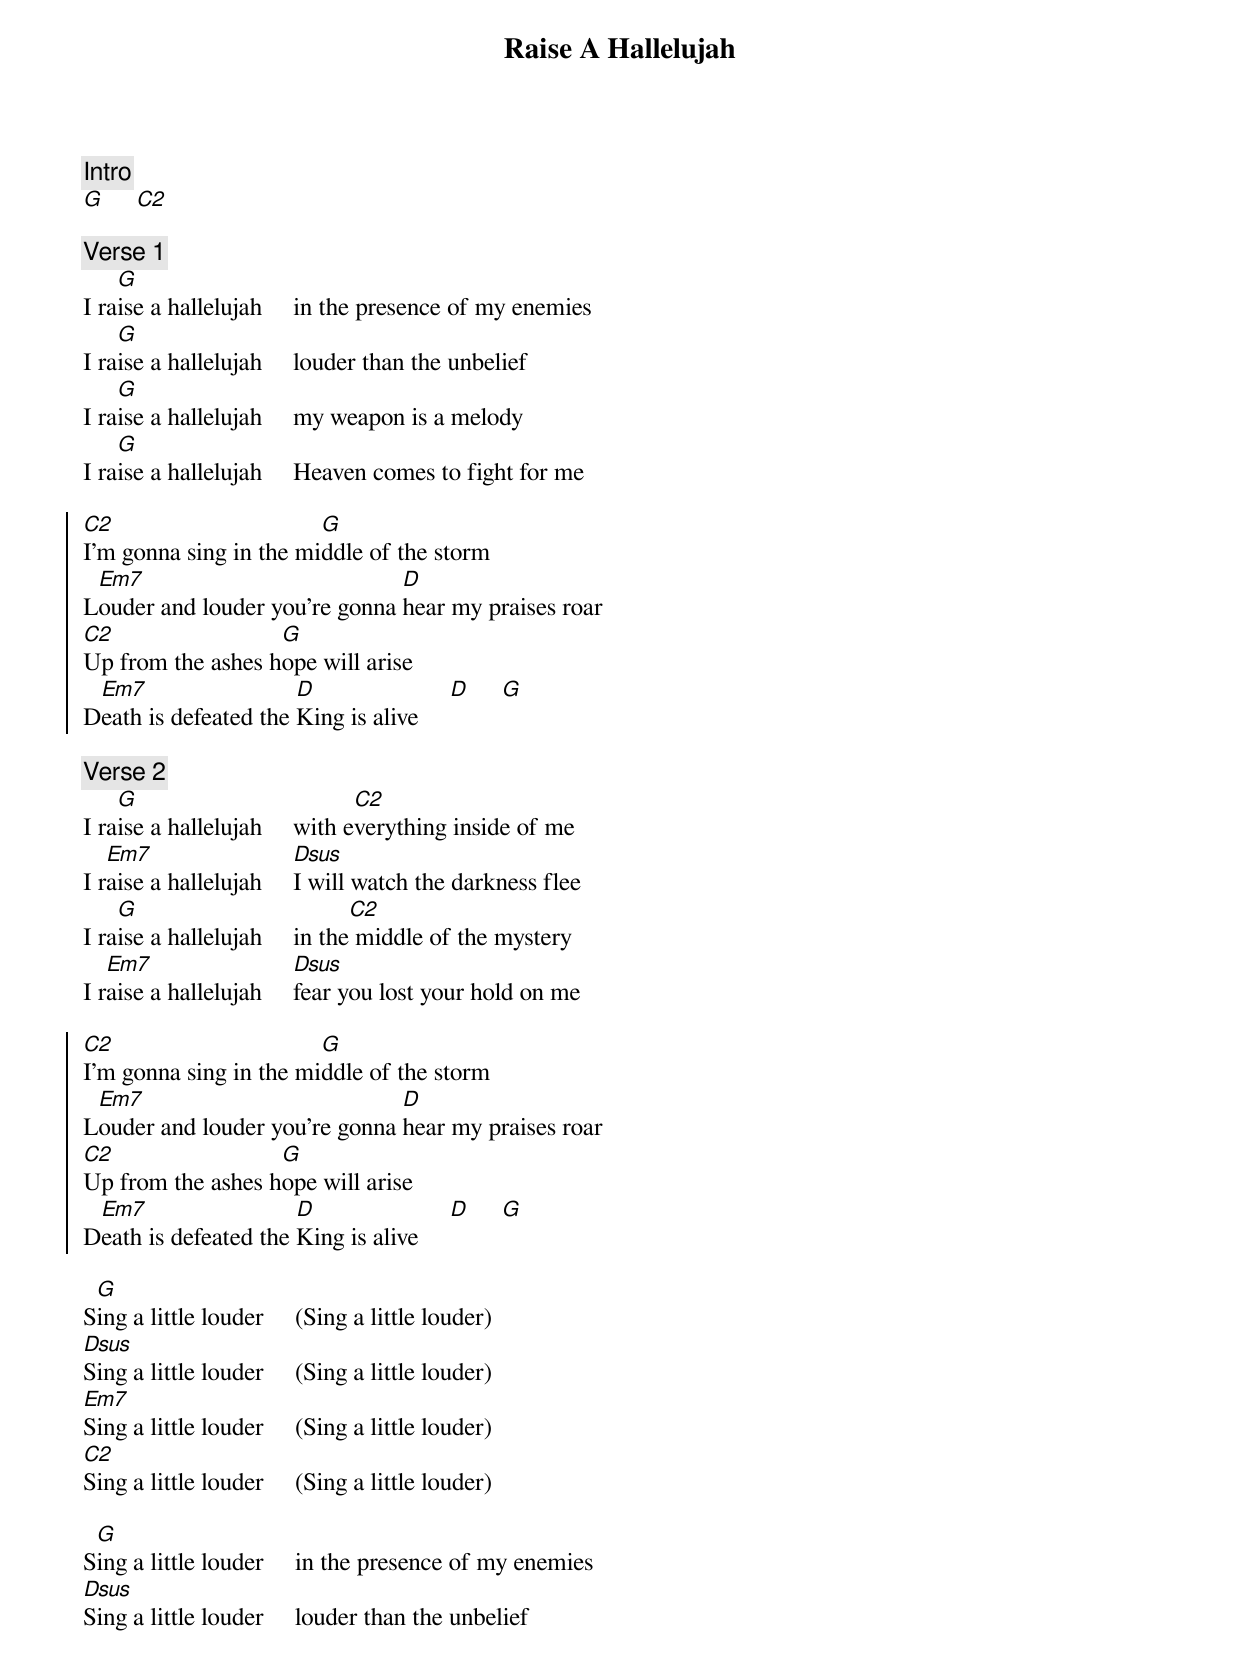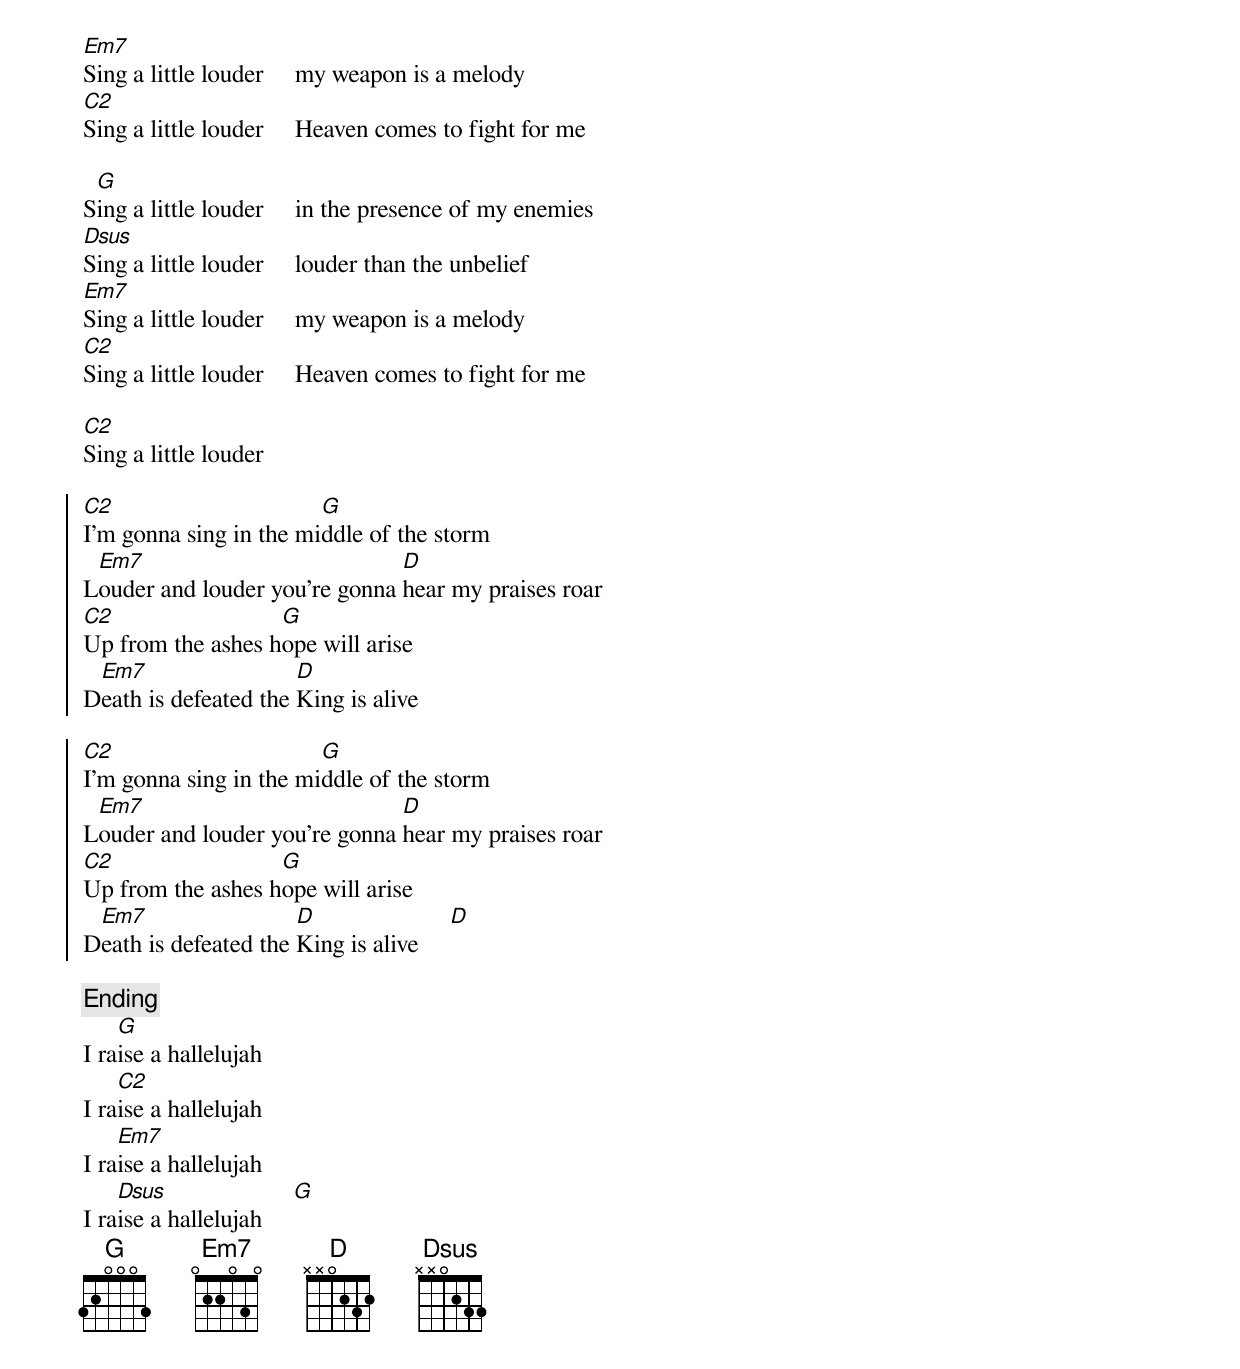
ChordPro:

{title: Raise A Hallelujah}
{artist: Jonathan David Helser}
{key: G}
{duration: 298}
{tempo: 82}
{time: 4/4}
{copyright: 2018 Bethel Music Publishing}

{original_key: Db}
{c: Intro}
[G]     [C2]

{c: Verse 1}
I ra[G]ise a hallelujah     in the presence of my enemies
I ra[G]ise a hallelujah     louder than the unbelief
I ra[G]ise a hallelujah     my weapon is a melody
I ra[G]ise a hallelujah     Heaven comes to fight for me

{soc}
[C2]I’m gonna sing in the mi[G]ddle of the storm
L[Em7]ouder and louder you’re gonna [D]hear my praises roar
[C2]Up from the ashes h[G]ope will arise
D[Em7]eath is defeated the [D]King is alive     [D]     [G]
{eoc}

{c: Verse 2}
I ra[G]ise a hallelujah     with e[C2]verything inside of me
I r[Em7]aise a hallelujah     [Dsus]I will watch the darkness flee
I ra[G]ise a hallelujah     in the[C2] middle of the mystery
I r[Em7]aise a hallelujah     [Dsus]fear you lost your hold on me

{soc}
[C2]I’m gonna sing in the mi[G]ddle of the storm
L[Em7]ouder and louder you’re gonna [D]hear my praises roar
[C2]Up from the ashes h[G]ope will arise
D[Em7]eath is defeated the [D]King is alive     [D]     [G]
{eoc}

{sob}
S[G]ing a little louder     (Sing a little louder)
[Dsus]Sing a little louder     (Sing a little louder)
[Em7]Sing a little louder     (Sing a little louder)
[C2]Sing a little louder     (Sing a little louder)
{eob}

{sob}
S[G]ing a little louder     in the presence of my enemies
[Dsus]Sing a little louder     louder than the unbelief
[Em7]Sing a little louder     my weapon is a melody
[C2]Sing a little louder     Heaven comes to fight for me

S[G]ing a little louder     in the presence of my enemies
[Dsus]Sing a little louder     louder than the unbelief
[Em7]Sing a little louder     my weapon is a melody
[C2]Sing a little louder     Heaven comes to fight for me
{eob}

[C2]Sing a little louder

{soc}
[C2]I’m gonna sing in the mi[G]ddle of the storm
L[Em7]ouder and louder you’re gonna [D]hear my praises roar
[C2]Up from the ashes h[G]ope will arise
D[Em7]eath is defeated the [D]King is alive

[C2]I’m gonna sing in the mi[G]ddle of the storm
L[Em7]ouder and louder you’re gonna [D]hear my praises roar
[C2]Up from the ashes h[G]ope will arise
D[Em7]eath is defeated the [D]King is alive     [D]
{eoc}

{c: Ending}
I ra[G]ise a hallelujah
I ra[C2]ise a hallelujah
I ra[Em7]ise a hallelujah
I ra[Dsus]ise a hallelujah     [G]
